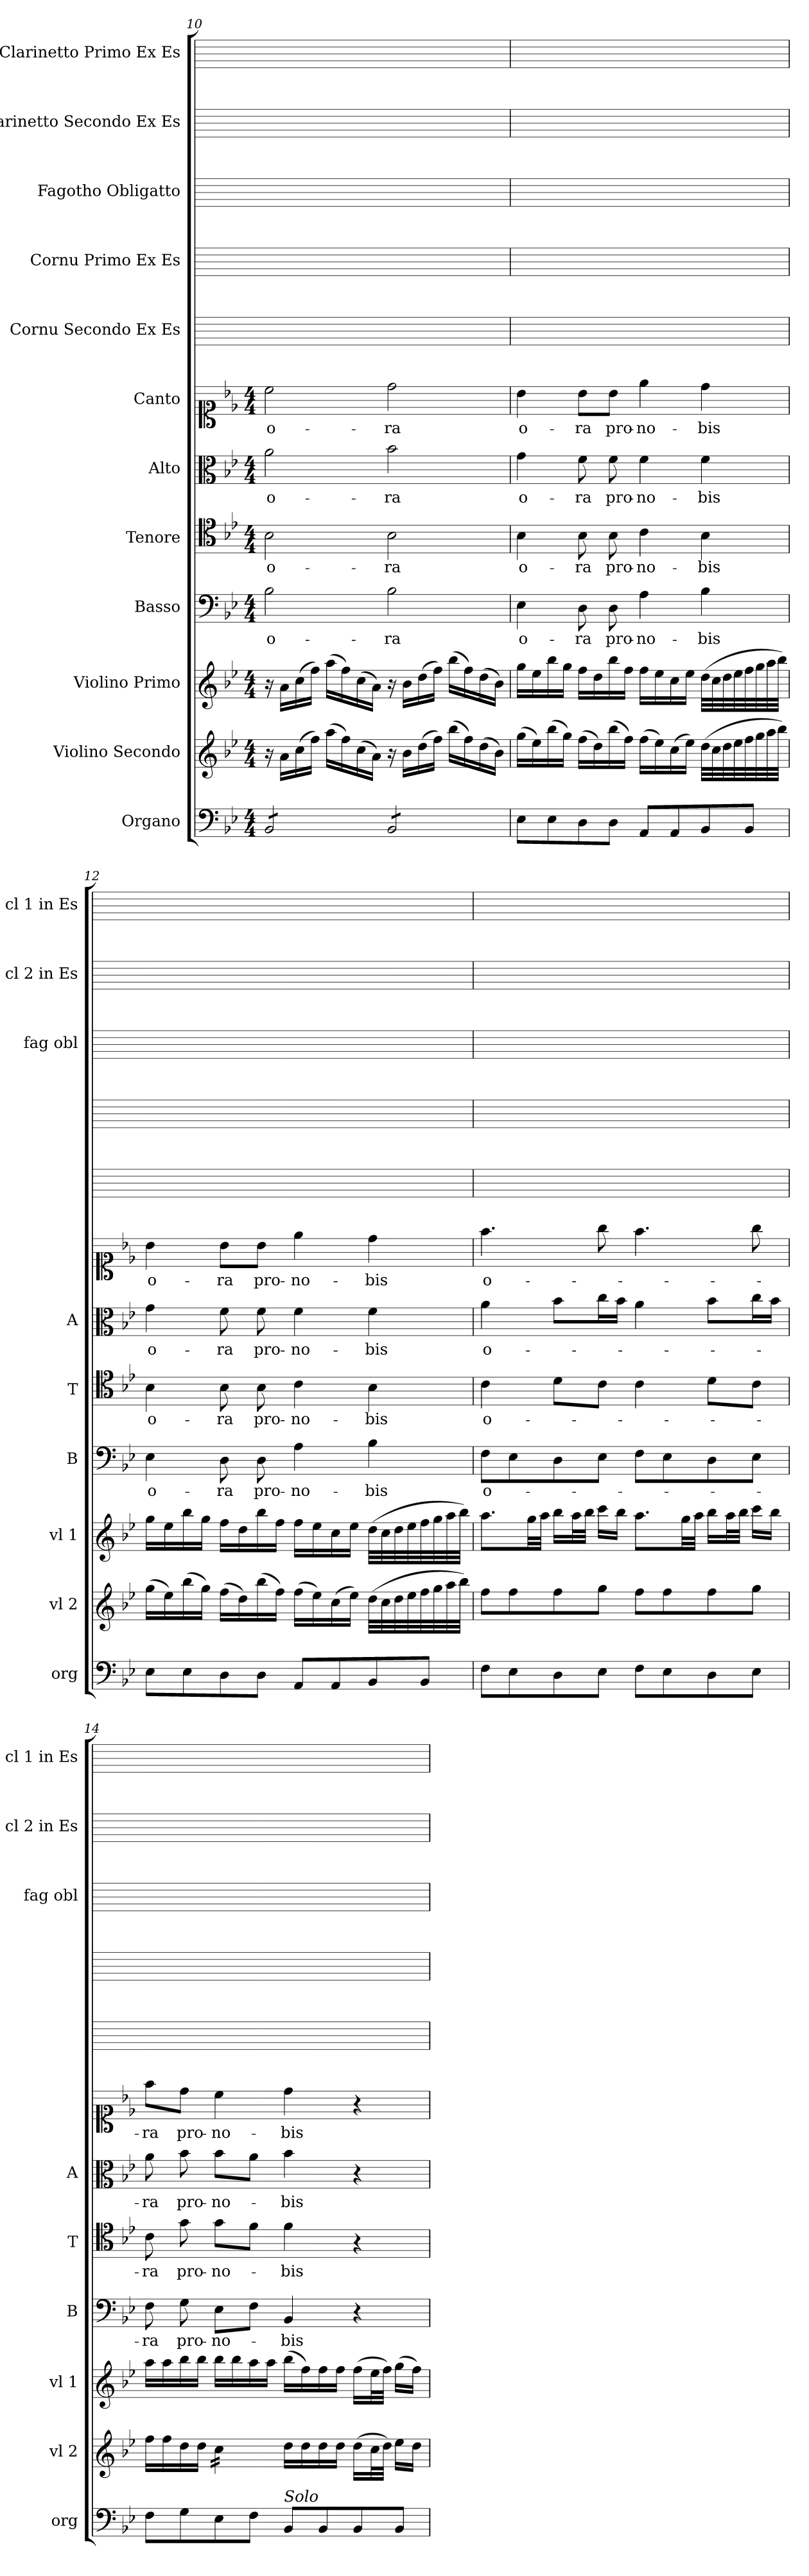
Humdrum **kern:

**kern	**kern	**kern	**kern	**text	**kern	**text	**kern	**text	**kern	**text	**kern	**kern	**kern	**kern	**kern
*part12	*part11	*part10	*part9	*part9	*part8	*part8	*part7	*part7	*part6	*part6	*part5	*part4	*part3	*part2	*part1
*staff12	*staff11	*staff10	*staff9	*staff9	*staff8	*staff8	*staff7	*staff7	*staff6	*staff6	*staff5	*staff4	*staff3	*staff2	*staff1
*I"Organo	*I"Violino Secondo	*I"Violino Primo	*I"Basso	*	*I"Tenore	*	*I"Alto	*	*I"Canto	*	*I"Cornu Secondo Ex Es	*I"Cornu Primo Ex Es	*I"Fagotho Obligatto	*I"Clarinetto Secondo Ex Es	*I"Clarinetto Primo Ex Es
*I'org	*I'vl 2	*I'vl 1	*I'B	*	*I'T	*	*I'A	*	*	*	*	*	*I'fag obl	*I'cl 2 in Es	*I'cl 1 in Es
*clefF4	*clefG2	*clefG2	*clefF4	*	*clefC4	*	*clefC3	*	*clefC1	*	*	*	*	*	*
*k[b-e-]	*k[b-e-]	*k[b-e-]	*k[b-e-]	*	*k[b-e-]	*	*k[b-e-]	*	*k[b-e-]	*	*	*	*	*	*
*g:	*g:	*g:	*g:	*	*g:	*	*g:	*	*g:	*	*	*	*	*	*
*M4/4	*M4/4	*M4/4	*M4/4	*	*M4/4	*	*M4/4	*	*M4/4	*	*	*	*	*	*
=10	=10	=10	=10	=10	=10	=10	=10	=10	=10	=10	=10	=10	=10	=10	=10
!	!	!	!	!LO:LY:i	!	!LO:LY:i	!	!LO:LY:i	!	!LO:LY:i	!	!	!	!	!
*tremolo	*	*	*	*	*	*	*	*	*	*	*	*	*	*	*
8BB-/L	16r	16r	2B-\	o-	2B-\	o-	2a\	o-	2cc\	o-	1ryy	1ryy	1ryy	1ryy	1ryy
.	16a\LL	16a\LL	.	.	.	.	.	.	.	.	.	.	.	.	.
8BB-/	(16cc\	(16cc\	.	.	.	.	.	.	.	.	.	.	.	.	.
.	16ff\JJ)	16ff\JJ)	.	.	.	.	.	.	.	.	.	.	.	.	.
8BB-/	(16aa\LL	(16aa\LL	.	.	.	.	.	.	.	.	.	.	.	.	.
.	16ff\)	16ff\)	.	.	.	.	.	.	.	.	.	.	.	.	.
8BB-/J	(16cc\	(16cc\	.	.	.	.	.	.	.	.	.	.	.	.	.
.	16a\JJ)	16a\JJ)	.	.	.	.	.	.	.	.	.	.	.	.	.
!	!	!	!	!LO:LY:i	!	!LO:LY:i	!	!LO:LY:i	!	!LO:LY:i	!	!	!	!	!
8BB-/L	16r	16r	2B-\	-ra	2B-\	-ra	2b-\	-ra	2dd\	-ra	.	.	.	.	.
.	16b-\LL	16b-\LL	.	.	.	.	.	.	.	.	.	.	.	.	.
8BB-/	(16dd\	(16dd\	.	.	.	.	.	.	.	.	.	.	.	.	.
.	16ff\JJ)	16ff\JJ)	.	.	.	.	.	.	.	.	.	.	.	.	.
8BB-/	(16bb-\LL	(16bb-\LL	.	.	.	.	.	.	.	.	.	.	.	.	.
.	16ff\)	16ff\)	.	.	.	.	.	.	.	.	.	.	.	.	.
8BB-/J	(16dd\	(16dd\	.	.	.	.	.	.	.	.	.	.	.	.	.
*Xtremolo	*	*	*	*	*	*	*	*	*	*	*	*	*	*	*
.	16b-\JJ)	16b-\JJ)	.	.	.	.	.	.	.	.	.	.	.	.	.
=11	=11	=11	=11	=11	=11	=11	=11	=11	=11	=11	=11	=11	=11	=11	=11
!	!	!	!	!LO:LY:i	!	!LO:LY:i	!	!LO:LY:i	!	!LO:LY:i	!	!	!	!	!
8E-\L	(16gg\LL	16gg\LL	4E-\	o-	4B-\	o-	4g\	o-	4b-\	o-	1ryy	1ryy	1ryy	1ryy	1ryy
.	16ee-\)	16ee-\	.	.	.	.	.	.	.	.	.	.	.	.	.
8E-\	(16bb-\	16bb-\	.	.	.	.	.	.	.	.	.	.	.	.	.
.	16gg\JJ)	16gg\JJ	.	.	.	.	.	.	.	.	.	.	.	.	.
!	!	!	!	!LO:LY:i	!	!LO:LY:i	!	!LO:LY:i	!	!LO:LY:i	!	!	!	!	!
8D\	(16ff\LL	16ff\LL	8D\	-ra	8B-\	-ra	8f\	-ra	8b-\L	-ra	.	.	.	.	.
.	16dd\)	16dd\	.	.	.	.	.	.	.	.	.	.	.	.	.
8D\J	(16bb-\	16bb-\	8D\	pro-	8B-\	pro-	8f\	pro-	8b-\J	pro-	.	.	.	.	.
.	16ff\JJ)	16ff\JJ	.	.	.	.	.	.	.	.	.	.	.	.	.
8AA/L	(16ff\LL	16ff\LL	4A\	-no-	4c\	-no-	4f\	-no-	4ee-\	-no-	.	.	.	.	.
.	16ee-\)	16ee-\	.	.	.	.	.	.	.	.	.	.	.	.	.
8AA/	(16cc\	16cc\	.	.	.	.	.	.	.	.	.	.	.	.	.
.	16ee-\JJ)	16ee-\JJ	.	.	.	.	.	.	.	.	.	.	.	.	.
8BB-/	(32dd\LLL	(32dd\LLL	4B-\	-bis	4B-\	-bis	4f\	-bis	4dd\	-bis	.	.	.	.	.
.	32cc\	32cc\	.	.	.	.	.	.	.	.	.	.	.	.	.
.	32dd\	32dd\	.	.	.	.	.	.	.	.	.	.	.	.	.
.	32ee-\	32ee-\	.	.	.	.	.	.	.	.	.	.	.	.	.
8BB-/J	32ff\	32ff\	.	.	.	.	.	.	.	.	.	.	.	.	.
.	32gg\	32gg\	.	.	.	.	.	.	.	.	.	.	.	.	.
.	32aa\	32aa\	.	.	.	.	.	.	.	.	.	.	.	.	.
.	32bb-\JJJ)	32bb-\JJJ)	.	.	.	.	.	.	.	.	.	.	.	.	.
=12	=12	=12	=12	=12	=12	=12	=12	=12	=12	=12	=12	=12	=12	=12	=12
8E-\L	(16gg\LL	16gg\LL	4E-\	o-	4B-\	o-	4g\	o-	4b-\	o-	1ryy	1ryy	1ryy	1ryy	1ryy
.	16ee-\)	16ee-\	.	.	.	.	.	.	.	.	.	.	.	.	.
8E-\	(16bb-\	16bb-\	.	.	.	.	.	.	.	.	.	.	.	.	.
.	16gg\JJ)	16gg\JJ	.	.	.	.	.	.	.	.	.	.	.	.	.
8D\	(16ff\LL	16ff\LL	8D\	-ra	8B-\	-ra	8f\	-ra	8b-\L	-ra	.	.	.	.	.
.	16dd\)	16dd\	.	.	.	.	.	.	.	.	.	.	.	.	.
8D\J	(16bb-\	16bb-\	8D\	pro-	8B-\	pro-	8f\	pro-	8b-\J	pro-	.	.	.	.	.
.	16ff\JJ)	16ff\JJ	.	.	.	.	.	.	.	.	.	.	.	.	.
8AA/L	(16ff\LL	16ff\LL	4A\	-no-	4c\	-no-	4f\	-no-	4ee-\	-no-	.	.	.	.	.
.	16ee-\)	16ee-\	.	.	.	.	.	.	.	.	.	.	.	.	.
8AA/	(16cc\	16cc\	.	.	.	.	.	.	.	.	.	.	.	.	.
.	16ee-\JJ)	16ee-\JJ	.	.	.	.	.	.	.	.	.	.	.	.	.
8BB-/	(32dd\LLL	(32dd\LLL	4B-\	-bis	4B-\	-bis	4f\	-bis	4dd\	-bis	.	.	.	.	.
.	32cc\	32cc\	.	.	.	.	.	.	.	.	.	.	.	.	.
.	32dd\	32dd\	.	.	.	.	.	.	.	.	.	.	.	.	.
.	32ee-\	32ee-\	.	.	.	.	.	.	.	.	.	.	.	.	.
8BB-/J	32ff\	32ff\	.	.	.	.	.	.	.	.	.	.	.	.	.
.	32gg\	32gg\	.	.	.	.	.	.	.	.	.	.	.	.	.
.	32aa\	32aa\	.	.	.	.	.	.	.	.	.	.	.	.	.
.	32bb-\JJJ)	32bb-\JJJ)	.	.	.	.	.	.	.	.	.	.	.	.	.
=13	=13	=13	=13	=13	=13	=13	=13	=13	=13	=13	=13	=13	=13	=13	=13
8F\L	8ff\L	8.aa\L	8F\L	o-	4c\	o-	4a\	o-	4.ff\	o-	1ryy	1ryy	1ryy	1ryy	1ryy
8E-\	8ff\	.	8E-\	.	.	.	.	.	.	.	.	.	.	.	.
.	.	32gg\LL	.	.	.	.	.	.	.	.	.	.	.	.	.
.	.	32aa\JJJ	.	.	.	.	.	.	.	.	.	.	.	.	.
8D\	8ff\	16bb-\LL	8D\	.	8d\L	.	8b-\L	.	.	.	.	.	.	.	.
.	.	32aa\L	.	.	.	.	.	.	.	.	.	.	.	.	.
.	.	32bb-\JJJ	.	.	.	.	.	.	.	.	.	.	.	.	.
8E-\J	8gg\J	16ccc\LL	8E-\J	.	8c\J	.	16cc\L	.	8gg\	.	.	.	.	.	.
.	.	16bb-\JJ	.	.	.	.	16b-\JJ	.	.	.	.	.	.	.	.
8F\L	8ff\L	8.aa\L	8F\L	.	4c\	.	4a\	.	4.ff\	.	.	.	.	.	.
8E-\	8ff\	.	8E-\	.	.	.	.	.	.	.	.	.	.	.	.
.	.	32gg\LL	.	.	.	.	.	.	.	.	.	.	.	.	.
.	.	32aa\JJJ	.	.	.	.	.	.	.	.	.	.	.	.	.
8D\	8ff\	16bb-\LL	8D\	.	8d\L	.	8b-\L	.	.	.	.	.	.	.	.
.	.	32aa\L	.	.	.	.	.	.	.	.	.	.	.	.	.
.	.	32bb-\JJJ	.	.	.	.	.	.	.	.	.	.	.	.	.
8E-\J	8gg\J	16ccc\LL	8E-\J	.	8c\J	.	16cc\L	.	8gg\	.	.	.	.	.	.
.	.	16bb-\JJ	.	.	.	.	16b-\JJ	.	.	.	.	.	.	.	.
=14	=14	=14	=14	=14	=14	=14	=14	=14	=14	=14	=14	=14	=14	=14	=14
8F\L	16ff\LL	16aa\LL	8F\	-ra	8c\	-ra	8a\	-ra	8ff\L	-ra	1ryy	1ryy	1ryy	1ryy	1ryy
.	16ff\	16aa\	.	.	.	.	.	.	.	.	.	.	.	.	.
8G\	16dd\	16bb-\	8G\	pro-	8g\	pro-	8b-\	pro-	8dd\J	pro-	.	.	.	.	.
.	16dd\JJ	16bb-\JJ	.	.	.	.	.	.	.	.	.	.	.	.	.
*	*tremolo	*	*	*	*	*	*	*	*	*	*	*	*	*	*
8E-\	16cc\LL	16bb-\LL	8E-\L	-no-	8g\L	-no-	8b-\L	-no-	4cc\	-no-	.	.	.	.	.
.	16cc\	16bb-\	.	.	.	.	.	.	.	.	.	.	.	.	.
8F\J	16cc\	16aa\	8F\J	.	8f\J	.	8a\J	.	.	.	.	.	.	.	.
.	16cc\JJ	16aa\JJ	.	.	.	.	.	.	.	.	.	.	.	.	.
*	*Xtremolo	*	*	*	*	*	*	*	*	*	*	*	*	*	*
!LO:TX:a:i:t=Solo	!	!	!	!	!	!	!	!	!	!	!	!	!	!	!
8BB-/L	16dd\LL	(16bb-\LL	4BB-/	-bis	4f\	-bis	4b-\	-bis	4dd\	-bis	.	.	.	.	.
.	16dd\	16ff\)	.	.	.	.	.	.	.	.	.	.	.	.	.
8BB-/	16dd\	16ff\	.	.	.	.	.	.	.	.	.	.	.	.	.
.	16dd\JJ	16ff\JJ	.	.	.	.	.	.	.	.	.	.	.	.	.
8BB-/	(16dd\LL	(16ff\LL	4r	.	4r	.	4r	.	4r	.	.	.	.	.	.
.	32cc\L	32ee-\L	.	.	.	.	.	.	.	.	.	.	.	.	.
.	32dd\JJJ)	32ff\JJJ)	.	.	.	.	.	.	.	.	.	.	.	.	.
8BB-/J	16ee-\LL	(16gg\LL	.	.	.	.	.	.	.	.	.	.	.	.	.
.	16dd\JJ	16ff\JJ)	.	.	.	.	.	.	.	.	.	.	.	.	.
=	=	=	=	=	=	=	=	=	=	=	=	=	=	=	=
*-	*-	*-	*-	*-	*-	*-	*-	*-	*-	*-	*-	*-	*-	*-	*-
